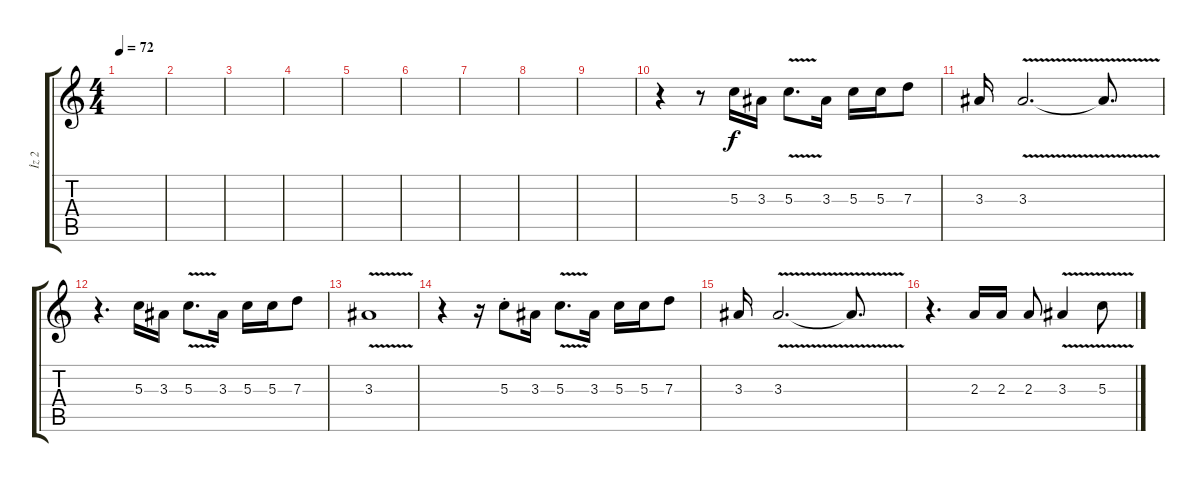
\track ("İz 2" "İz 2") {instrument overdrivenguitar}
\staff {score tabs}
\tuning (E4 B3 G3 D3 A2 E2) {hide}
\ts (4 4)
\tempo 72
\clef g2
\ks c
|
|
|
|
|
|
|
|
|
r.4 r.8 5.3.16 3.3.16 5.3{v}.8{d} 3.3.16 5.3.16 5.3.16 7.3.8 |
3.3.16 3.3{v}.2{d} 3.3{t}.8{d} |
r.4{d} 5.3.16 3.3.16 5.3{v}.8{d} 3.3.16 5.3.16 5.3.16 7.3.8 |
3.3{v}.1 |
r.4 r.16 5.3{st}.8 3.3.16 5.3{v}.8{d} 3.3.16 5.3.16 5.3.16 7.3.8 |
3.3.16 3.3{v}.2{d} 3.3{t}.8{d} |
r.4{d} 2.3.16 2.3.16 2.3.8 3.3{v}.4 5.3{v}.8
